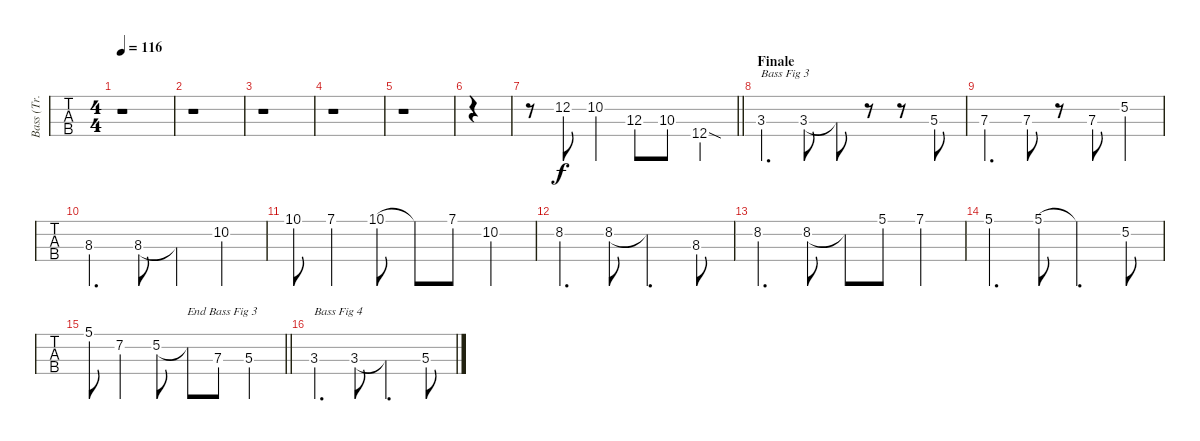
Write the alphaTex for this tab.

\track ("Bass (Tr. 6A/Tr. 11B)" "Bass (Tr. ") {instrument electricbasspick}
\staff {tabs}
\tuning (G2 D2 A1 E1) {hide}
\ts (4 4)
\tempo 116
\clef f4
\ks c
r.1{dy f} |
r.1 |
r.1 |
r.1 |
r.1 |
|
\barLineRight lightlight
r.8 12.2.8 10.2.4 12.3.8 10.3.8 12.4{sod}.4 |
\section ("" "Finale")
3.3.4{d txt "Bass Fig 3"} 3.3.8 3.3{t}.8 r.8 r.8 5.3.8 |
7.3.4{d} 7.3.8 r.8 7.3.8 5.2.4 |
8.3.4{d} 8.3.8 8.3{t}.4 10.2.4 |
10.1.8 7.1.4 10.1.8 10.1{t}.8 7.1.8 10.2.4 |
8.2.4{d} 8.2.8 8.2{t}.4{d} 8.3.8 |
8.2.4{d} 8.2.8 8.2{t}.8 5.1.8 7.1.4 |
5.1.4{d} 5.1.8 5.1{t}.4{d} 5.2.8 |
\barLineRight lightlight
5.1.8 7.2.4 5.2.8 5.2{t}.8{txt "End Bass Fig 3"} 7.3.8 5.3.4 |
3.3.4{d txt "Bass Fig 4"} 3.3.8 3.3{t}.4{d} 5.3.8
